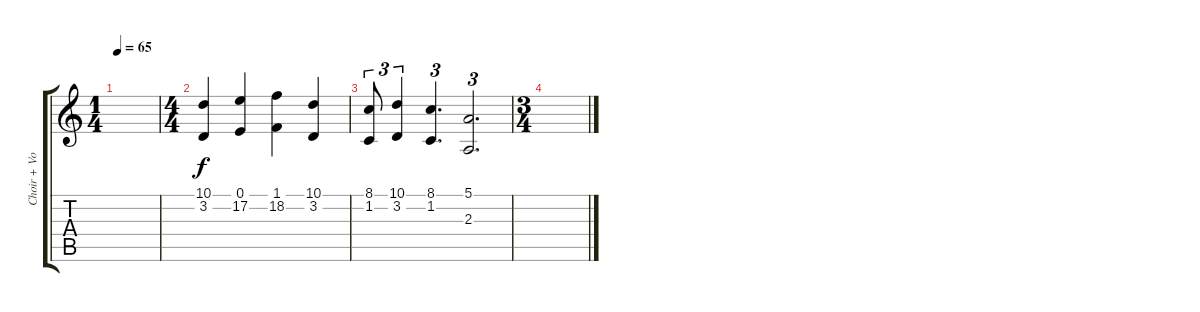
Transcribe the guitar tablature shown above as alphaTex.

\track ("Choir + Vocals" "Choir + Vo") {instrument synthvoice}
\staff {score tabs}
\tuning (E4 B3 G3 D3 A2 E2) {hide}
\ts (1 4)
\tempo 65
\clef g2
\ks c
|
\ts (4 4)
(10.1 3.2).4 (0.1 17.2).4 (1.1 18.2).4 (10.1 3.2).4 |
(8.1 1.2).8{tu (3 2)} (10.1 3.2).4{tu (3 2)} (8.1 1.2).4{d tu (3 2)} (5.1 2.3).2{d tu (3 2)} |
\ts (3 4)
